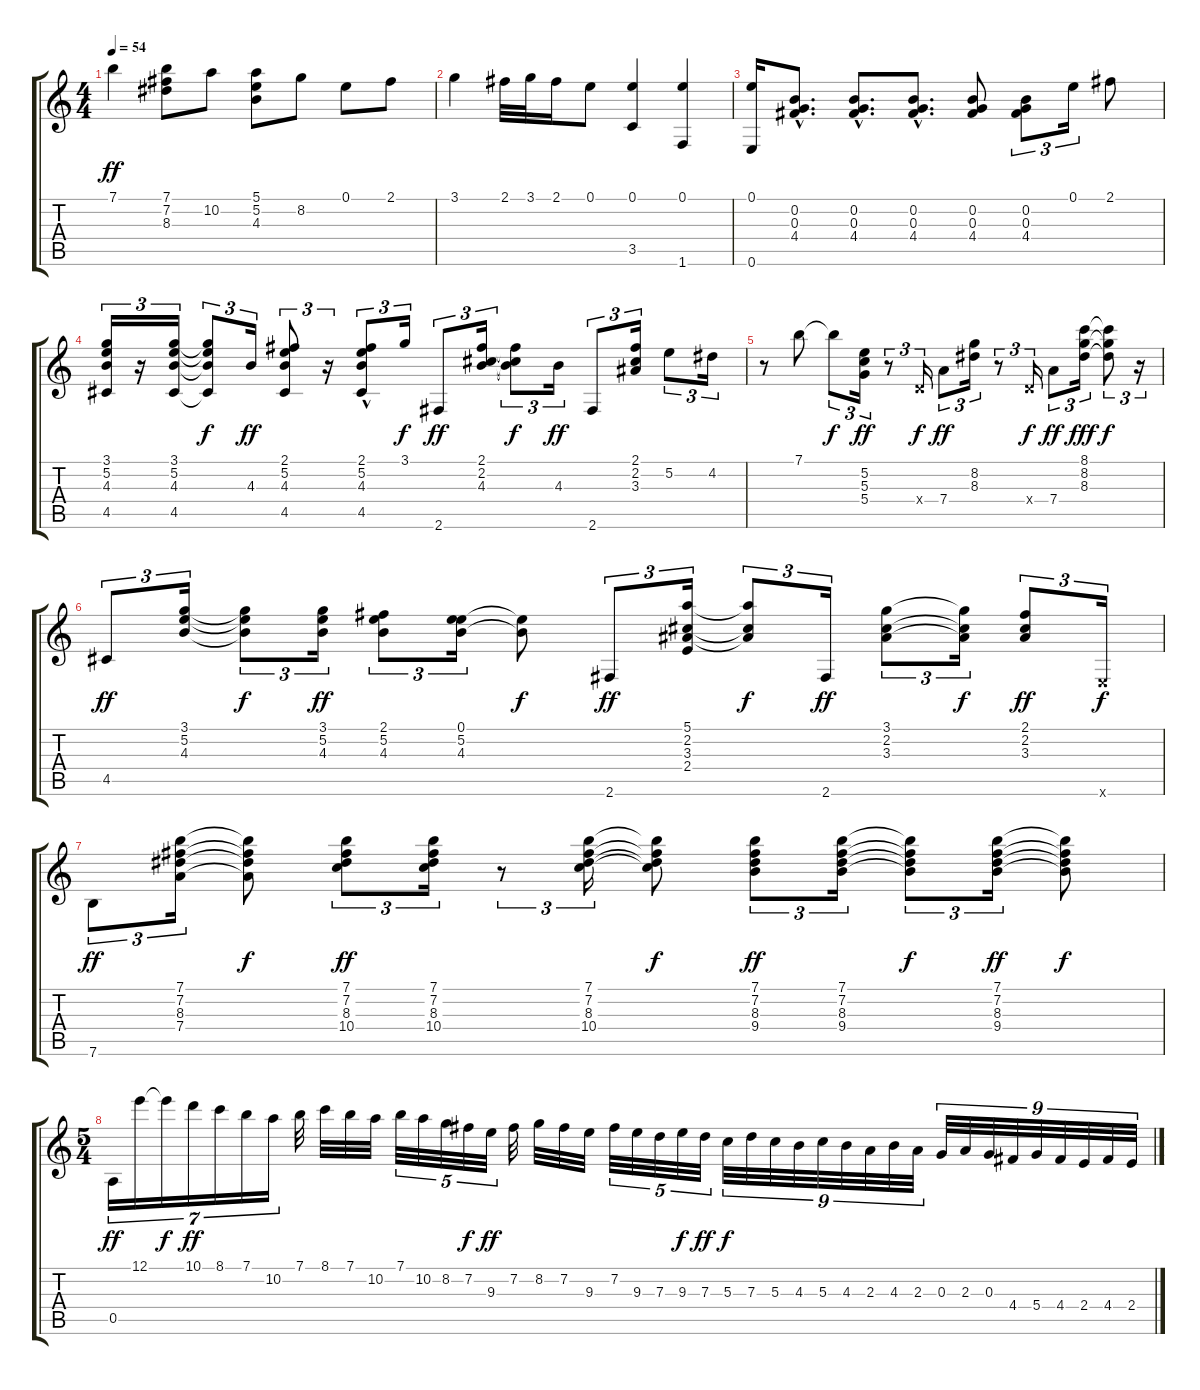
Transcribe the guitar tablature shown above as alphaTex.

\track "" {instrument acousticguitarnylon}
\staff {score tabs}
\tuning (E4 B3 G3 D3 A2 E2) {hide}
\ts (4 4)
\tempo 54
\clef g2
\ks c
7.1.4{dy ff} (7.1 7.2 8.3).8 10.2.8 (5.1 5.2 4.3).8 8.2.8 0.1.8 2.1.8 |
3.1.4 2.1.32 3.1.32 2.1.16 0.1.8 (0.1 3.5).4 (0.1 1.6).4 |
(0.1 0.6).16 (0.2{hac} 0.3{hac} 4.4{hac}).8{d} (0.2{hac} 0.3{hac} 4.4{hac}).8{d} (0.2{hac} 0.3{hac} 4.4{hac}).8{d} (0.2 0.3 4.4).8 (0.2 0.3 4.4).8{tu (3 2)} 0.1.16{tu (3 2)} 2.1.8 |
(3.1 5.2 4.3 4.5).16{tu (3 2)} r.16{tu (3 2)} (3.1 5.2 4.3 4.5).16{tu (3 2)} (3.1{t} 5.2{t} 4.3{t} 4.5{t}).8{tu (3 2) dy f} 4.3.16{tu (3 2) dy ff} (2.1 5.2 4.3 4.5).8{tu (3 2)} r.16{tu (3 2)} (2.1 5.2{hac} 4.3{hac} 4.5{hac}).8{tu (3 2)} 3.1.16{tu (3 2) dy f} 2.6.8{tu (3 2) dy ff} (2.1 2.2 4.3).16{tu (3 2)} (2.1{t} 2.2{t} 4.3{t}).8{tu (3 2) dy f} 4.3.16{tu (3 2) dy ff} 2.6.8{tu (3 2)} (2.1 2.2 3.3).16{tu (3 2)} 5.2.8{tu (3 2)} 4.2.16{tu (3 2)} |
r.8 7.1.8 7.1{t}.8{tu (3 2) dy f} (5.2 5.3 5.4).16{tu (3 2) dy ff} r.8{tu (3 2)} 0.4{x}.16{tu (3 2) dy f} 7.4.8{tu (3 2) dy ff} (8.2 8.3).16{tu (3 2)} r.8{tu (3 2)} 0.4{x}.16{tu (3 2) dy f} 7.4.8{tu (3 2) dy ff} (8.1 8.2 8.3).16{tu (3 2) dy fff} (8.1{t} 8.2{t} 8.3{t}).8{tu (3 2) dy f} r.16{tu (3 2)} |
4.5.8{tu (3 2) dy ff} (3.1 5.2 4.3).16{tu (3 2)} (3.1{t} 5.2{t} 4.3{t}).8{tu (3 2) dy f} (3.1 5.2 4.3).16{tu (3 2) dy ff} (2.1 5.2 4.3).8{tu (3 2)} (0.1 5.2 4.3).16{tu (3 2)} (0.1{t} 4.3{t}).8{dy f} 2.6.8{tu (3 2) dy ff} (5.1 2.2 3.3 2.4).16{tu (3 2)} (5.1{t} 2.2{t} 3.3{t}).8{tu (3 2) dy f} 2.6.16{tu (3 2) dy ff} (3.1 2.2 3.3).8{tu (3 2)} (3.1{t} 2.2{t} 3.3{t}).16{tu (3 2) dy f} (2.1 2.2 3.3).8{tu (3 2) dy ff} 0.6{x}.16{tu (3 2) dy f} |
7.6.8{tu (3 2) dy ff} (7.1 7.2 8.3 7.4).16{tu (3 2)} (7.1{t} 7.2{t} 8.3{t} 7.4{t}).8{dy f} (7.1 7.2 8.3 10.4).8{tu (3 2) dy ff} (7.1 7.2 8.3 10.4).16{tu (3 2)} r.8{tu (3 2)} (7.1 7.2 8.3 10.4).16{tu (3 2)} (7.1{t} 7.2{t} 8.3{t} 10.4{t}).8{dy f} (7.1 7.2 8.3 9.4).8{tu (3 2) dy ff} (7.1 7.2 8.3 9.4).16{tu (3 2)} (7.1{t} 7.2{t} 8.3{t} 9.4{t}).8{tu (3 2) dy f} (7.1 7.2 8.3 9.4).16{tu (3 2) dy ff} (7.1{t} 7.2{t} 8.3{t} 9.4{t}).8{dy f} |
\ts (5 4)
0.5.16{tu (7 4) dy ff} 12.1.16{tu (7 4)} 12.1{t}.16{tu (7 4) dy f} 10.1.16{tu (7 4) dy ff} 8.1.16{tu (7 4)} 7.1.16{tu (7 4)} 10.2.16{tu (7 4)} 7.1.32 8.1.32 7.1.32 10.2.32 7.1.32{tu (5 4)} 10.2.32{tu (5 4)} 8.2.32{tu (5 4)} 7.2.32{tu (5 4) dy f} 9.3.32{tu (5 4) dy ff} 7.2.32 8.2.32 7.2.32 9.3.32 7.2.32{tu (5 4)} 9.3.32{tu (5 4)} 7.3.32{tu (5 4)} 9.3.32{tu (5 4) dy f} 7.3.32{tu (5 4) dy ff} 5.3.32{tu (9 8) dy f} 7.3.32{tu (9 8)} 5.3.32{tu (9 8)} 4.3.32{tu (9 8)} 5.3.32{tu (9 8)} 4.3.32{tu (9 8)} 2.3.32{tu (9 8)} 4.3.32{tu (9 8)} 2.3.32{tu (9 8)} 0.3.32{tu (9 8)} 2.3.32{tu (9 8)} 0.3.32{tu (9 8)} 4.4.32{tu (9 8)} 5.4.32{tu (9 8)} 4.4.32{tu (9 8)} 2.4.32{tu (9 8)} 4.4.32{tu (9 8)} 2.4.32{tu (9 8)}
